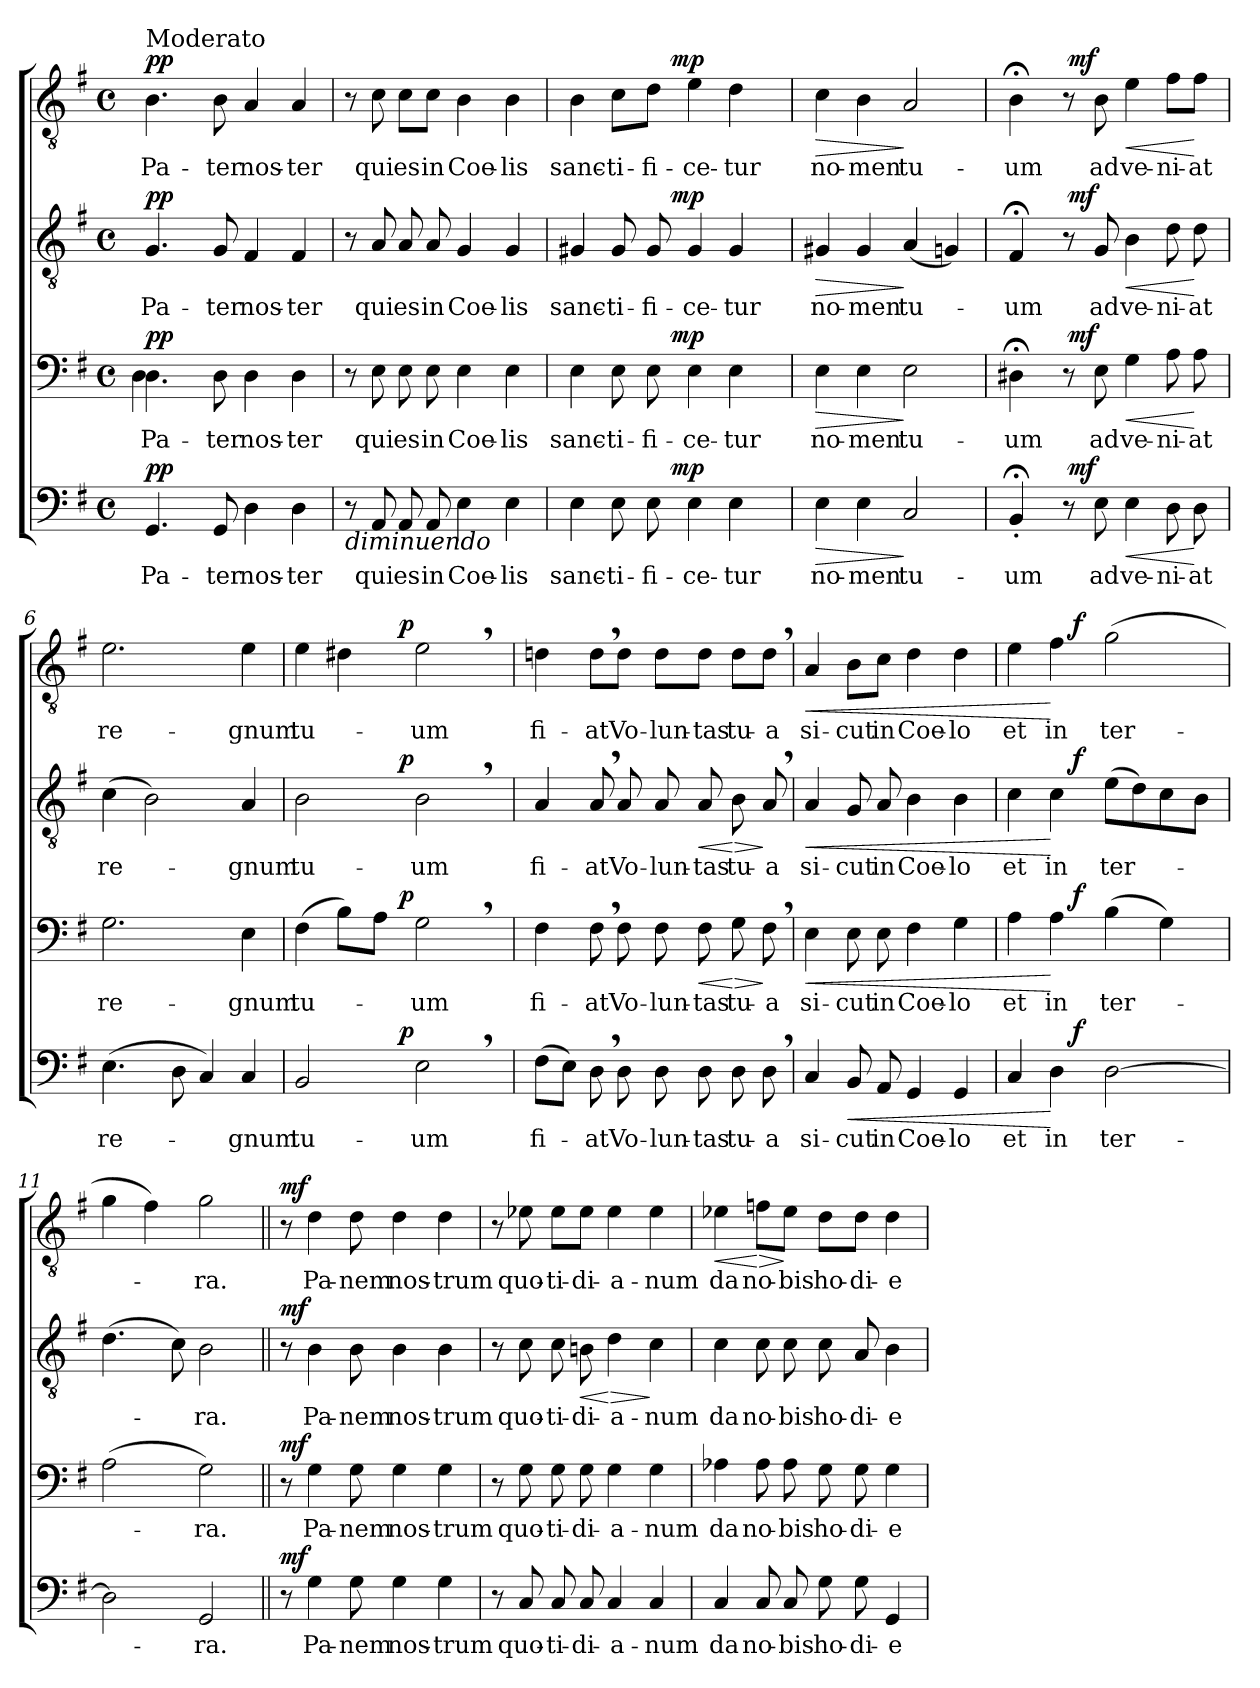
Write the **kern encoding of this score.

**kern	**text	**dynam	**kern	**text	**dynam	**kern	**text	**dynam	**kern	**text	**dynam
*part4	*part4	*part4	*part3	*part3	*part3	*part2	*part2	*part2	*part1	*part1	*part1
*staff4	*staff4	*staff4	*staff3	*staff3	*staff3	*staff2	*staff2	*staff2	*staff1	*staff1	*staff1
*clefF4	*	*	*clefF4	*	*	*clefGv2	*	*	*clefGv2	*	*
*k[f#]	*	*	*k[f#]	*	*	*k[f#]	*	*	*k[f#]	*	*
*G:	*	*	*G:	*	*	*G:	*	*	*G:	*	*
*M4/4	*	*	*M4/4	*	*	*M4/4	*	*	*M4/4	*	*
*met(c)	*	*	*met(c)	*	*	*met(c)	*	*	*met(c)	*	*
=1	=1	=1	=1	=1	=1	=1	=1	=1	=1	=1	=1
*	*	*	*^	*	*	*	*	*	*	*	*
!	!	!	!	!	!	!	!	!	!	!LO:TX:a:t=Moderato	!	!
!	!	!LO:DY:a	!	!	!	!LO:DY:a	!	!	!LO:DY:a	!	!	!LO:DY:a
4.GG/	Pa-	pp	4.D\	4D\	Pa-	pp	4.G/	Pa-	pp	4.B\	Pa-	pp
.	.	.	.	2.ryy	.	.	.	.	.	.	.	.
8GG/	-ter	.	8D\	.	-ter	.	8G/	-ter	.	8B\	-ter	.
4D\	nos-	.	4D\	.	nos-	.	4F#/	nos-	.	4A/	nos-	.
4D\	-ter	.	4D\	.	-ter	.	4F#/	-ter	.	4A/	-ter	.
*	*	*	*v	*v	*	*	*	*	*	*	*	*
=2	=2	=2	=2	=2	=2	=2	=2	=2	=2	=2	=2
!LO:TX:b:i:t=diminuendo	!	!	!	!	!	!	!	!	!	!	!
8r	.	.	8r	.	.	8r	.	.	8r	.	.
8AA/	qui	.	8E\	qui	.	8A/	qui	.	8c\	qui	.
8AA/	es	.	8E\	es	.	8A/	es	.	8c\L	es	.
8AA/	in	.	8E\	in	.	8A/	in	.	8c\J	in	.
4E\	Coe-	.	4E\	Coe-	.	4G/	Coe-	.	4B\	Coe-	.
4E\	-lis	.	4E\	-lis	.	4G/	-lis	.	4B\	-lis	.
=3	=3	=3	=3	=3	=3	=3	=3	=3	=3	=3	=3
*^	*	*	*^	*	*	*^	*	*	*^	*	*
4E\	3ryy	sanc-	.	4E\	3ryy	sanc-	.	4G#X/	3ryy	sanc-	.	4B\	3ryy	sanc-	.
8E\	.	-ti-	.	8E\	.	-ti-	.	8G#/	.	-ti-	.	8c\L	.	-ti-	.
.	12ryy	.	.	.	12ryy	.	.	.	12ryy	.	.	.	12ryy	.	.
8E\	.	-fi-	.	8E\	.	-fi-	.	8G#/	.	-fi-	.	8d\J	.	-fi-	.
.	48.ryy	.	.	.	48.ryy	.	.	.	48.ryy	.	.	.	48.ryy	.	.
!	!	!	!LO:DY:a	!	!	!	!LO:DY:a	!	!	!	!LO:DY:a	!	!	!	!LO:DY:a
.	3ryy	.	mp	.	3ryy	.	mp	.	3ryy	.	mp	.	3ryy	.	mp
4E\	.	-ce-	.	4E\	.	-ce-	.	4G#/	.	-ce-	.	4e\	.	-ce-	.
4E\	.	-tur	.	4E\	.	-tur	.	4G#/	.	-tur	.	4d\	.	-tur	.
.	6ryy	.	.	.	6ryy	.	.	.	6ryy	.	.	.	6ryy	.	.
.	24ryy	.	.	.	24ryy	.	.	.	24ryy	.	.	.	24ryy	.	.
.	96ryy	.	.	.	96ryy	.	.	.	96ryy	.	.	.	96ryy	.	.
=4	=4	=4	=4	=4	=4	=4	=4	=4	=4	=4	=4	=4	=4	=4	=4
!	!	!	!LO:HP:b	!	!	!	!LO:HP:b	!	!	!	!LO:HP:b	!	!	!	!LO:HP:b
*v	*v	*	*	*	*	*	*	*v	*v	*	*	*v	*v	*	*
*	*	*	*v	*v	*	*	*	*	*	*	*	*
4E\	no-	>	4E\	no-	>	4G#X/	no-	>	4c\	no-	>
4E\	-men	.	4E\	-men	.	4G#/	-men	.	4B\	-men	.
2C/	tu-	]	2E\	tu-	]	(4A/	tu-	]	2A/	tu-	]
.	.	.	.	.	.	4Gn/)	.	.	.	.	.
=5	=5	=5	=5	=5	=5	=5	=5	=5	=5	=5	=5
*^	*	*	*^	*	*	*^	*	*	*^	*	*
4BB;<'</	6ryy	-um	.	4D#X;<\	6ryy	-um	.	4F#;</	6ryy	-um	.	4B;<\	6ryy	-um	.
.	12ryy	.	.	.	12ryy	.	.	.	12ryy	.	.	.	12ryy	.	.
8r	96ryy	.	.	8r	96ryy	.	.	8r	96ryy	.	.	8r	96ryy	.	.
!	!	!	!LO:DY:a	!	!	!	!LO:DY:a	!	!	!	!LO:DY:a	!	!	!	!LO:DY:a
.	3%2ryy	.	mf	.	3%2ryy	.	mf	.	3%2ryy	.	mf	.	3%2ryy	.	mf
8E\	.	ad	.	8E\	.	ad	.	8G/	.	ad	.	8B\	.	ad	.
!	!	!	!LO:HP:b	!	!	!	!LO:HP:b	!	!	!	!LO:HP:b	!	!	!	!LO:HP:b
4E\	.	ve-	<	4G\	.	ve-	<	4B\	.	ve-	<	4e\	.	ve-	<
8D\	.	-ni-	.	8A\	.	-ni-	.	8d\	.	-ni-	.	8f#\L	.	-ni-	.
8D\	.	-at	[	8A\	.	-at	[	8d\	.	-at	[	8f#\J	.	-at	[
.	24..ryy	.	.	.	24..ryy	.	.	.	24..ryy	.	.	.	24..ryy	.	.
*v	*v	*	*	*	*	*	*	*v	*v	*	*	*v	*v	*	*
*	*	*	*v	*v	*	*	*	*	*	*	*	*
!!LO:LB:g=z
=6	=6	=6	=6	=6	=6	=6	=6	=6	=6	=6	=6
(4.E\	re-	.	2.G\	re-	.	(4c\	re-	.	2.e\	re-	.
.	.	.	.	.	.	2B\)	.	.	.	.	.
8D\	.	.	.	.	.	.	.	.	.	.	.
4C/)	.	.	.	.	.	.	.	.	.	.	.
4C/	-gnum	.	4E\	-gnum	.	4A/	-gnum	.	4e\	-gnum	.
=7	=7	=7	=7	=7	=7	=7	=7	=7	=7	=7	=7
*^	*	*	*^	*	*	*^	*	*	*^	*	*
2BB/	3ryy	tu-	.	(4F#\	3ryy	tu-	.	2B\	3ryy	tu-	.	4e\	3ryy	tu-	.
.	.	.	.	8B\L)	.	.	.	.	.	.	.	4d#X\	.	.	.
.	12ryy	.	.	.	12ryy	.	.	.	12ryy	.	.	.	12ryy	.	.
.	.	.	.	8A\J	.	.	.	.	.	.	.	.	.	.	.
.	48.ryy	.	.	.	48.ryy	.	.	.	48.ryy	.	.	.	48.ryy	.	.
!	!	!	!LO:DY:a	!	!	!	!LO:DY:a	!	!	!	!LO:DY:a	!	!	!	!LO:DY:a
.	3ryy	.	p	.	3ryy	.	p	.	3ryy	.	p	.	3ryy	.	p
2E,>\	.	-um	.	2G,>\	.	-um	.	2B,>\	.	-um	.	2e,>\	.	-um	.
.	6ryy	.	.	.	6ryy	.	.	.	6ryy	.	.	.	6ryy	.	.
.	24ryy	.	.	.	24ryy	.	.	.	24ryy	.	.	.	24ryy	.	.
.	96ryy	.	.	.	96ryy	.	.	.	96ryy	.	.	.	96ryy	.	.
*v	*v	*	*	*	*	*	*	*v	*v	*	*	*v	*v	*	*
*	*	*	*v	*v	*	*	*	*	*	*	*	*
=8	=8	=8	=8	=8	=8	=8	=8	=8	=8	=8	=8
(8F#\L	fi-	.	4F#\	fi-	.	4A/	fi-	.	4dn\	fi-	.
8E\J)	.	.	.	.	.	.	.	.	.	.	.
8D,>\	-at	.	8F#,>\	-at	.	8A,>/	-at	.	8d,>\L	-at	.
8D\	Vo-	.	8F#\	Vo-	.	8A/	Vo-	.	8d\J	Vo-	.
8D\	-lun-	.	8F#\	-lun-	.	8A/	-lun-	.	8d\L	-lun-	.
!	!	!	!	!	!LO:HP:b	!	!	!LO:HP:b	!	!	!
8D\	-tas	.	8F#\	-tas	<	8A/	-tas	<	8d\J	-tas	.
!	!	!	!	!	!LO:HP:n=1:b	!	!	!LO:HP:n=1:b	!	!	!
8D\	tu-	.	8G\	tu-	[ >	8B\	tu-	[ >	8d\L	tu-	.
8D,>\	-a	.	8F#,>\	-a	]	8A,>/	-a	]	8d,>\J	-a	.
=9	=9	=9	=9	=9	=9	=9	=9	=9	=9	=9	=9
!	!	!	!	!	!LO:HP:b	!	!	!LO:HP:b	!	!	!LO:HP:b
4C/	si-	.	4E\	si-	<	4A/	si-	<	4A/	si-	<
!	!	!LO:HP:b	!	!	!	!	!	!	!	!	!
8BB/	-cut	<	8E\	-cut	.	8G/	-cut	.	8B\L	-cut	.
8AA/	in	.	8E\	in	.	8A/	in	.	8c\J	in	.
4GG/	Coe-	.	4F#\	Coe-	.	4B\	Coe-	.	4d\	Coe-	.
4GG/	-lo	.	4G\	-lo	.	4B\	-lo	.	4d\	-lo	.
=10	=10	=10	=10	=10	=10	=10	=10	=10	=10	=10	=10
*^	*	*	*^	*	*	*^	*	*	*^	*	*
4C/	4ryy	et	.	4A\	4ryy	et	.	4c\	4ryy	et	.	4e\	4ryy	et	.
4D\	16.ryy	in	[	4A\	16.ryy	in	[	4c\	16.ryy	in	[	4f#\	16.ryy	in	[
!	!	!	!LO:DY:a	!	!	!	!LO:DY:a	!	!	!	!LO:DY:a	!	!	!	!LO:DY:a
.	2ryy	.	f	.	2ryy	.	f	.	2ryy	.	f	.	2ryy	.	f
[2D\	.	ter-	.	(4B\	.	ter-	.	(8e\L	.	ter-	.	(2g\	.	ter-	.
.	.	.	.	.	.	.	.	8d\)	.	.	.	.	.	.	.
.	.	.	.	4G\)	.	.	.	8c\	.	.	.	.	.	.	.
.	8ryy	.	.	.	8ryy	.	.	.	8ryy	.	.	.	8ryy	.	.
.	.	.	.	.	.	.	.	8B\J	.	.	.	.	.	.	.
.	32ryy	.	.	.	32ryy	.	.	.	32ryy	.	.	.	32ryy	.	.
*v	*v	*	*	*	*	*	*	*v	*v	*	*	*v	*v	*	*
*	*	*	*v	*v	*	*	*	*	*	*	*	*
!!LO:LB:g=z
=11	=11	=11	=11	=11	=11	=11	=11	=11	=11	=11	=11
2D\]	.	.	(2A\	.	.	(4.d\	.	.	4g\	.	.
.	.	.	.	.	.	.	.	.	4f#\)	.	.
.	.	.	.	.	.	8c\)	.	.	.	.	.
2GG/	-ra.	.	2G\)	-ra.	.	2B\	-ra.	.	2g\	-ra.	.
=12||	=12||	=12||	=12||	=12||	=12||	=12||	=12||	=12||	=12||	=12||	=12||
!	!	!LO:DY:a	!	!	!LO:DY:a	!	!	!LO:DY:a	!	!	!LO:DY:a
8r	.	mf	8r	.	mf	8r	.	mf	8r	.	mf
4G\	Pa-	.	4G\	Pa-	.	4B\	Pa-	.	4d\	Pa-	.
8G\	-nem	.	8G\	-nem	.	8B\	-nem	.	8d\	-nem	.
4G\	nos-	.	4G\	nos-	.	4B\	nos-	.	4d\	nos-	.
4G\	-trum	.	4G\	-trum	.	4B\	-trum	.	4d\	-trum	.
=13	=13	=13	=13	=13	=13	=13	=13	=13	=13	=13	=13
8r	.	.	8r	.	.	8r	.	.	8r	.	.
8C/	quo-	.	8G\	quo-	.	8c\	quo-	.	8e-X\	quo-	.
8C/	-ti-	.	8G\	-ti-	.	8c\	-ti-	.	8e-\L	-ti-	.
!	!	!	!	!	!	!	!	!LO:HP:b	!	!	!
8C/	-di-	.	8G\	-di-	.	8Bn\	-di-	<	8e-\J	-di-	.
!	!	!	!	!	!	!	!	!LO:HP:n=1:b	!	!	!
4C/	-a-	.	4G\	-a-	.	4d\	-a-	[ >	4e-\	-a-	.
4C/	-num	.	4G\	-num	.	4c\	-num	]	4e-\	-num	.
=14	=14	=14	=14	=14	=14	=14	=14	=14	=14	=14	=14
!	!	!	!	!	!	!	!	!	!	!	!LO:HP:b
4C/	da	.	4A-X\	da	.	4c\	da	.	4e-X\	da	<
!	!	!	!	!	!	!	!	!	!	!	!LO:HP:n=1:b
8C/	no-	.	8A-\	no-	.	8c\	no-	.	8fn\L	no-	[ >
8C/	-bis	.	8A-\	-bis	.	8c\	-bis	.	8e-\J	-bis	]
8G\	ho-	.	8G\	ho-	.	8c\	ho-	.	8d\L	ho-	.
8G\	-di-	.	8G\	-di-	.	8A/	-di-	.	8d\J	-di-	.
4GG/	-e	.	4G\	-e	.	4B\	-e	.	4d\	-e	.
=	=	=	=	=	=	=	=	=	=	=	=
*-	*-	*-	*-	*-	*-	*-	*-	*-	*-	*-	*-
